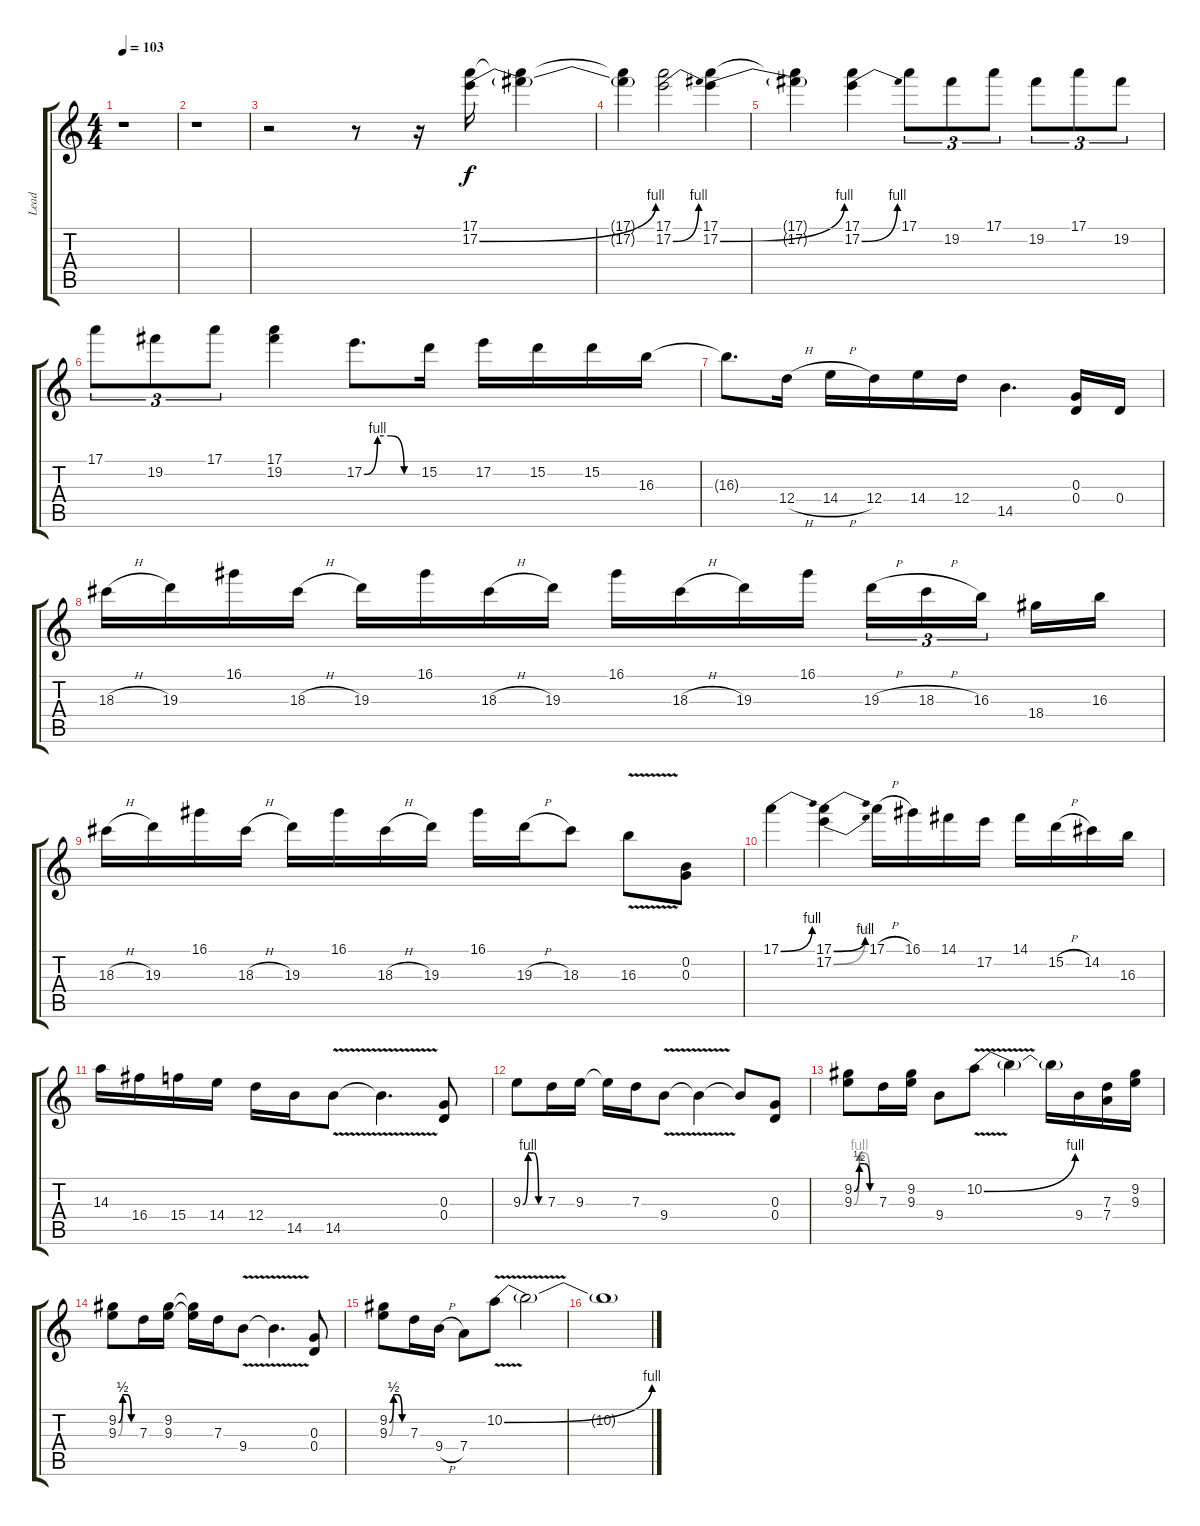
\track ("Lead" "Lead") {instrument distortionguitar}
\staff {score tabs}
\tuning (E4 B3 G3 D3 A2 E2) {hide}
\ts (4 4)
\tempo 103
\clef g2
\ks c
r.1{dy f} |
r.1 |
r.2 r.8 r.16 (17.1 17.2{be (bend 0 0 60 4)}).16 (17.1{t} 17.2{t}).4 |
(17.1{t} 17.2{t}).4 (17.1 17.2{be (bend 0 0 60 4)}).2 (17.1 17.2{be (bend 0 0 60 4)}).4 |
(17.1{t} 17.2{t}).4 (17.1 17.2{be (bend 0 0 60 4)}).4 17.1.8{tu (3 2)} 19.2.8{tu (3 2)} 17.1.8{tu (3 2)} 19.2.8{tu (3 2)} 17.1.8{tu (3 2)} 19.2.8{tu (3 2)} |
17.1.8{tu (3 2)} 19.2.8{tu (3 2)} 17.1.8{tu (3 2)} (17.1 19.2).4 17.2{be (custom 0 0 15 4 30 4 45 0 60 0)}.8{d} 15.2.16 17.2.16 15.2.16 15.2.16 16.3.16 |
16.3{t}.8{d} 12.4{h}.16 14.4{h}.16 12.4.16 14.4.16 12.4.16 14.5.4{d} (0.3 0.4).16 0.4.16 |
18.3{h}.16 19.3.16 16.1.16 18.3{h}.16 19.3.16 16.1.16 18.3{h}.16 19.3.16 16.1.16 18.3{h}.16 19.3.16 16.1.16 19.3{h}.16{tu (3 2)} 18.3{h}.16{tu (3 2)} 16.3.16{tu (3 2) beam splitsecondary} 18.4.16 16.3.16 |
18.3{h}.16 19.3.16 16.1.16 18.3{h}.16 19.3.16 16.1.16 18.3{h}.16 19.3.16 16.1.16 19.3{h}.16 18.3.8 16.3{v}.8 (0.2 0.3).8 |
17.1{be (bend 0 0 60 4)}.4 (17.1{be (bend 0 0 60 4)} 17.2{be (bend 0 0 60 2)}).4 17.1{h}.16 16.1.16 14.1.16 17.2.16 14.1.16 15.2{h}.16 14.2.16 16.3.16 |
14.3.16 16.4.16 15.4.16 14.4.16 12.4.16 14.5.16 14.5{v}.8 14.5{t}.4{d} (0.3 0.4).8 |
9.3{be (custom 0 0 15 4 30 4 45 0 60 0)}.8 7.3.16 9.3.16 9.3{t}.16 7.3.16 9.4{v}.8 9.4{t}.4 9.4{t}.8 (0.3 0.4).8 |
(9.2{be (custom 0 0 15 2 30 2 45 0 60 0)} 9.3{be (custom 0 0 15 4 30 4 45 0 60 0)}).8 7.3.16 (9.2 9.3).16 9.4.8 10.2{be (bend 0 0 60 4) v}.8 10.2{t}.4 10.2{t}.16 9.4.16 (7.3 7.4).16 (9.2 9.3).16 |
(9.2{be (custom 0 0 15 2 30 2 45 0 60 0)} 9.3{be (custom 0 0 15 2 30 2 45 0 60 0)}).8 7.3.16 (9.2 9.3).16 (9.2{t} 9.3{t}).16 7.3.16 9.4{v}.8 9.4{t}.4{d} (0.3 0.4).8 |
(9.2{be (custom 0 0 15 2 30 2 45 0 60 0)} 9.3{be (custom 0 0 15 2 30 2 45 0 60 0)}).8 7.3.16 9.4{h}.16 7.4.8 10.2{be (bend 0 0 60 4) v}.8 10.2{t}.2 |
10.2{t}.1
